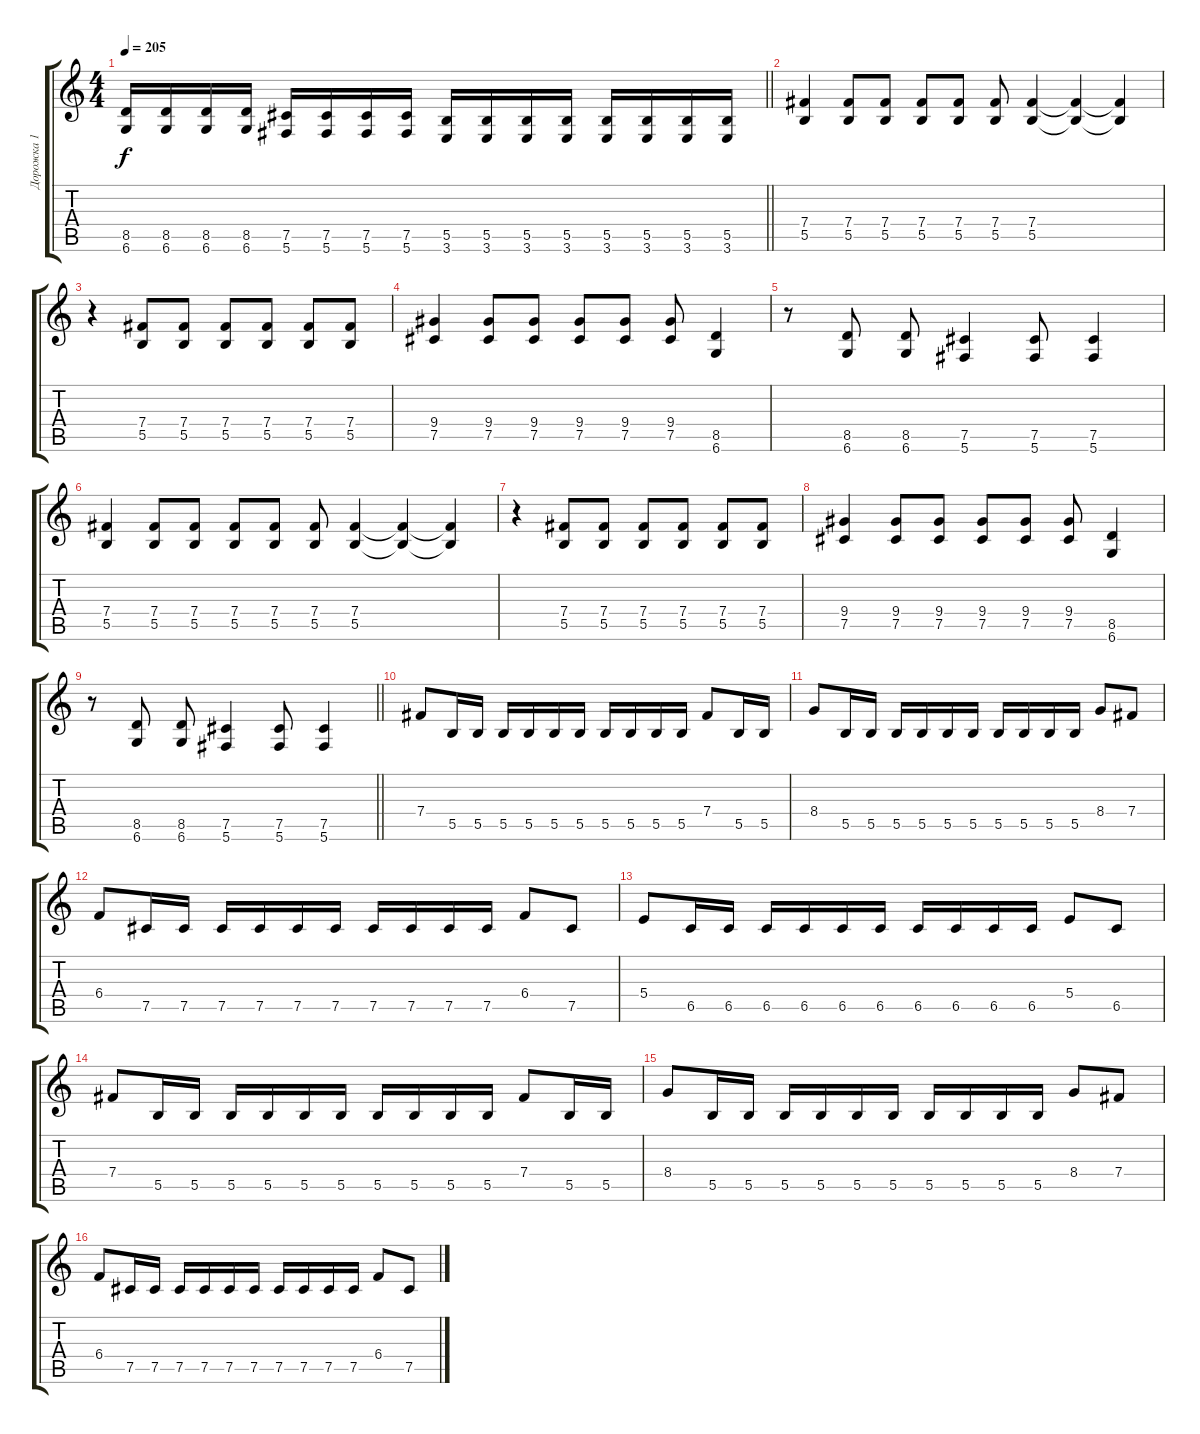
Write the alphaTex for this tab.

\track ("Дорожка 1" "Дорожка 1") {instrument distortionguitar}
\staff {score tabs}
\tuning (Db4 Ab3 E3 B2 Gb2 Db2) {hide}
\ts (4 4)
\tempo 205
\clef g2
\barLineRight lightlight
\ks c
(8.5 6.6).16{dy f} (8.5 6.6).16 (8.5 6.6).16 (8.5 6.6).16 (7.5 5.6).16 (7.5 5.6).16 (7.5 5.6).16 (7.5 5.6).16 (5.5 3.6).16 (5.5 3.6).16 (5.5 3.6).16 (5.5 3.6).16 (5.5 3.6).16 (5.5 3.6).16 (5.5 3.6).16 (5.5 3.6).16 |
(7.4 5.5).4 (7.4 5.5).8 (7.4 5.5).8 (7.4 5.5).8 (7.4 5.5).8 (7.4 5.5).8 (7.4 5.5).4 (7.4{t} 5.5{t}).4 (7.4{t} 5.5{t}).4 |
r.4 (7.4 5.5).8 (7.4 5.5).8 (7.4 5.5).8 (7.4 5.5).8 (7.4 5.5).8 (7.4 5.5).8 |
(9.4 7.5).4 (9.4 7.5).8 (9.4 7.5).8 (9.4 7.5).8 (9.4 7.5).8 (9.4 7.5).8 (8.5 6.6).4 |
r.8 (8.5 6.6).8 (8.5 6.6).8 (7.5 5.6).4 (7.5 5.6).8 (7.5 5.6).4 |
(7.4 5.5).4 (7.4 5.5).8 (7.4 5.5).8 (7.4 5.5).8 (7.4 5.5).8 (7.4 5.5).8 (7.4 5.5).4 (7.4{t} 5.5{t}).4 (7.4{t} 5.5{t}).4 |
r.4 (7.4 5.5).8 (7.4 5.5).8 (7.4 5.5).8 (7.4 5.5).8 (7.4 5.5).8 (7.4 5.5).8 |
(9.4 7.5).4 (9.4 7.5).8 (9.4 7.5).8 (9.4 7.5).8 (9.4 7.5).8 (9.4 7.5).8 (8.5 6.6).4 |
\barLineRight lightlight
r.8 (8.5 6.6).8 (8.5 6.6).8 (7.5 5.6).4 (7.5 5.6).8 (7.5 5.6).4 |
7.4.8 5.5.16 5.5.16 5.5.16 5.5.16 5.5.16 5.5.16 5.5.16 5.5.16 5.5.16 5.5.16 7.4.8 5.5.16 5.5.16 |
8.4.8 5.5.16 5.5.16 5.5.16 5.5.16 5.5.16 5.5.16 5.5.16 5.5.16 5.5.16 5.5.16 8.4.8 7.4.8 |
6.4.8 7.5.16 7.5.16 7.5.16 7.5.16 7.5.16 7.5.16 7.5.16 7.5.16 7.5.16 7.5.16 6.4.8 7.5.8 |
5.4.8 6.5.16 6.5.16 6.5.16 6.5.16 6.5.16 6.5.16 6.5.16 6.5.16 6.5.16 6.5.16 5.4.8 6.5.8 |
7.4.8 5.5.16 5.5.16 5.5.16 5.5.16 5.5.16 5.5.16 5.5.16 5.5.16 5.5.16 5.5.16 7.4.8 5.5.16 5.5.16 |
8.4.8 5.5.16 5.5.16 5.5.16 5.5.16 5.5.16 5.5.16 5.5.16 5.5.16 5.5.16 5.5.16 8.4.8 7.4.8 |
6.4.8 7.5.16 7.5.16 7.5.16 7.5.16 7.5.16 7.5.16 7.5.16 7.5.16 7.5.16 7.5.16 6.4.8 7.5.8
